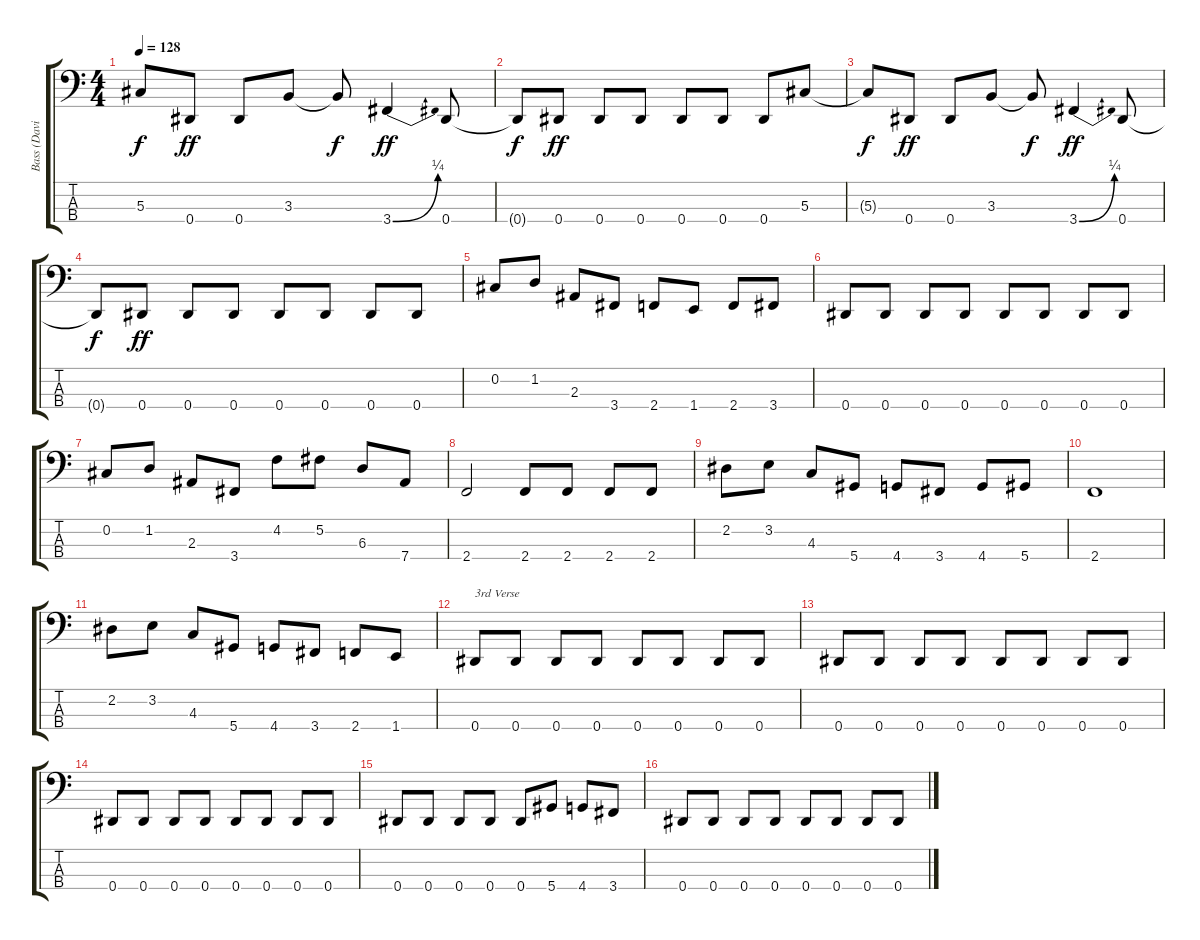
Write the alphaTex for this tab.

\track ("Bass (David Ellefson)" "Bass (Davi") {instrument electricbasspick}
\staff {score tabs}
\tuning (Gb2 Db2 Ab1 Eb1) {hide}
\ts (4 4)
\tempo 128
\clef f4
\ks c
5.3{t}.8{dy f} 0.4.8{dy ff} 0.4.8 3.3.8 3.3{t}.8{dy f} 3.4{be (bend 0 0 60 1)}.4{dy ff} 0.4.8 |
0.4{t}.8{dy f} 0.4.8{dy ff} 0.4.8 0.4.8 0.4.8 0.4.8 0.4.8 5.3.8 |
5.3{t}.8{dy f} 0.4.8{dy ff} 0.4.8 3.3.8 3.3{t}.8{dy f} 3.4{be (bend 0 0 60 1)}.4{dy ff} 0.4.8 |
0.4{t}.8{dy f} 0.4.8{dy ff} 0.4.8 0.4.8 0.4.8 0.4.8 0.4.8 0.4.8 |
0.2.8 1.2.8 2.3.8 3.4.8 2.4.8 1.4.8 2.4.8 3.4.8 |
0.4.8 0.4.8 0.4.8 0.4.8 0.4.8 0.4.8 0.4.8 0.4.8 |
0.2.8 1.2.8 2.3.8 3.4.8 4.2.8 5.2.8 6.3.8 7.4.8 |
2.4.2 2.4.8 2.4.8 2.4.8 2.4.8 |
2.2.8 3.2.8 4.3.8 5.4.8 4.4.8 3.4.8 4.4.8 5.4.8 |
2.4.1 |
2.2.8 3.2.8 4.3.8 5.4.8 4.4.8 3.4.8 2.4.8 1.4.8 |
0.4.8{txt "3rd Verse"} 0.4.8 0.4.8 0.4.8 0.4.8 0.4.8 0.4.8 0.4.8 |
0.4.8 0.4.8 0.4.8 0.4.8 0.4.8 0.4.8 0.4.8 0.4.8 |
0.4.8 0.4.8 0.4.8 0.4.8 0.4.8 0.4.8 0.4.8 0.4.8 |
0.4.8 0.4.8 0.4.8 0.4.8 0.4.8 5.4.8 4.4.8 3.4.8 |
0.4.8 0.4.8 0.4.8 0.4.8 0.4.8 0.4.8 0.4.8 0.4.8
